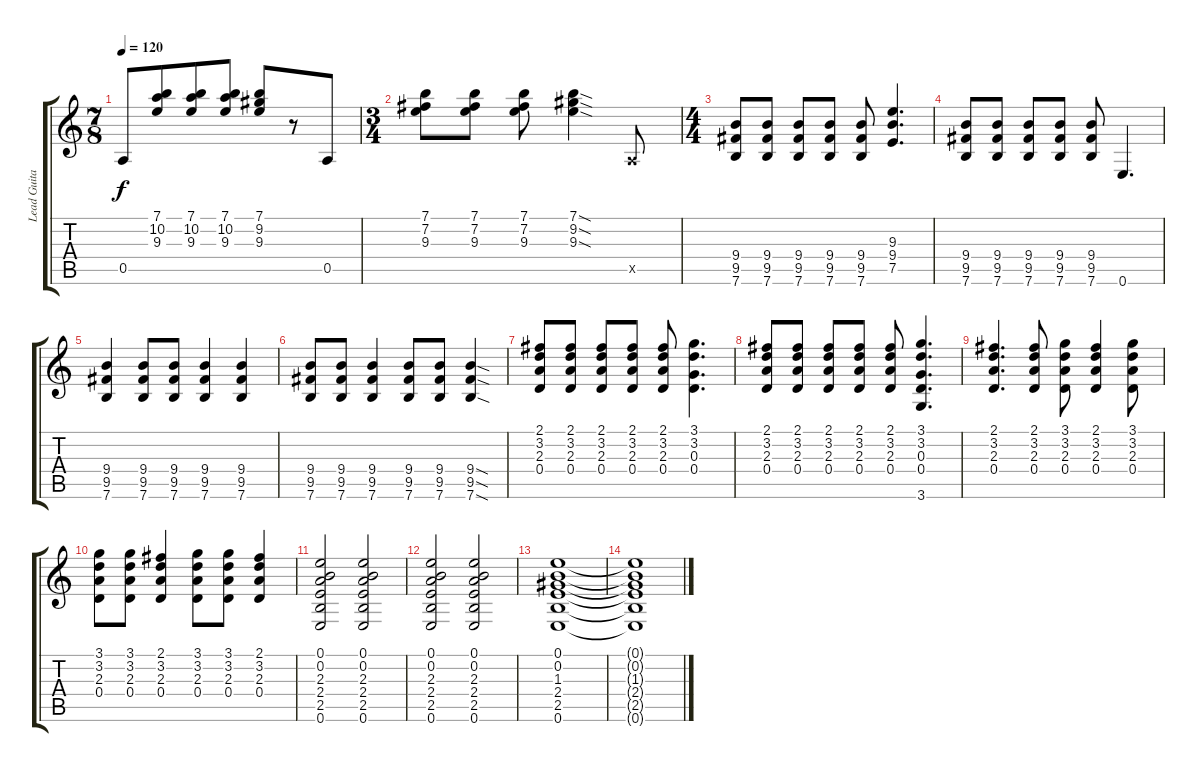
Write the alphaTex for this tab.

\track ("Lead Guitar" "Lead Guita") {instrument overdrivenguitar}
\staff {score tabs}
\tuning (E4 B3 G3 D3 A2 E2) {hide}
\ts (7 8)
\tempo 120
\clef g2
\ks c
0.5.8{dy f} (7.1 10.2 9.3).8 (7.1 10.2 9.3).8 (7.1 10.2 9.3).8 (7.1 9.2 9.3).8 r.8 0.5.8 |
\ts (3 4)
(7.1 7.2 9.3).8 (7.1 7.2 9.3).8 (7.1 7.2 9.3).8 (7.1{sod} 9.2{sod} 9.3{sod}).4 0.5{x}.8 |
\ts (4 4)
(9.4 9.5 7.6).8 (9.4 9.5 7.6).8 (9.4 9.5 7.6).8 (9.4 9.5 7.6).8 (9.4 9.5 7.6).8 (9.3 9.4 7.5).4{d} |
(9.4 9.5 7.6).8 (9.4 9.5 7.6).8 (9.4 9.5 7.6).8 (9.4 9.5 7.6).8 (9.4 9.5 7.6).8 0.6.4{d} |
(9.4 9.5 7.6).4 (9.4 9.5 7.6).8 (9.4 9.5 7.6).8 (9.4 9.5 7.6).4 (9.4 9.5 7.6).4 |
(9.4 9.5 7.6).8 (9.4 9.5 7.6).8 (9.4 9.5 7.6).4 (9.4 9.5 7.6).8 (9.4 9.5 7.6).8 (9.4{sod} 9.5{sod} 7.6{sod}).4 |
(2.1 3.2 2.3 0.4).8 (2.1 3.2 2.3 0.4).8 (2.1 3.2 2.3 0.4).8 (2.1 3.2 2.3 0.4).8 (2.1 3.2 2.3 0.4).8 (3.1 3.2 0.3 0.4).4{d} |
(2.1 3.2 2.3 0.4).8 (2.1 3.2 2.3 0.4).8 (2.1 3.2 2.3 0.4).8 (2.1 3.2 2.3 0.4).8 (2.1 3.2 2.3 0.4).8 (3.1 3.2 0.3 0.4 3.6).4{d} |
(2.1 3.2 2.3 0.4).4{d} (2.1 3.2 2.3 0.4).8 (3.1 3.2 2.3 0.4).8 (2.1 3.2 2.3 0.4).4 (3.1 3.2 2.3 0.4).8 |
(3.1 3.2 2.3 0.4).8 (3.1 3.2 2.3 0.4).8 (2.1 3.2 2.3 0.4).4 (3.1 3.2 2.3 0.4).8 (3.1 3.2 2.3 0.4).8 (2.1 3.2 2.3 0.4).4 |
(0.1 0.2 2.3 2.4 2.5 0.6).2 (0.1 0.2 2.3 2.4 2.5 0.6).2 |
(0.1 0.2 2.3 2.4 2.5 0.6).2 (0.1 0.2 2.3 2.4 2.5 0.6).2 |
(0.1 0.2 1.3 2.4 2.5 0.6).1 |
(0.1{t} 0.2{t} 1.3{t} 2.4{t} 2.5{t} 0.6{t}).1
